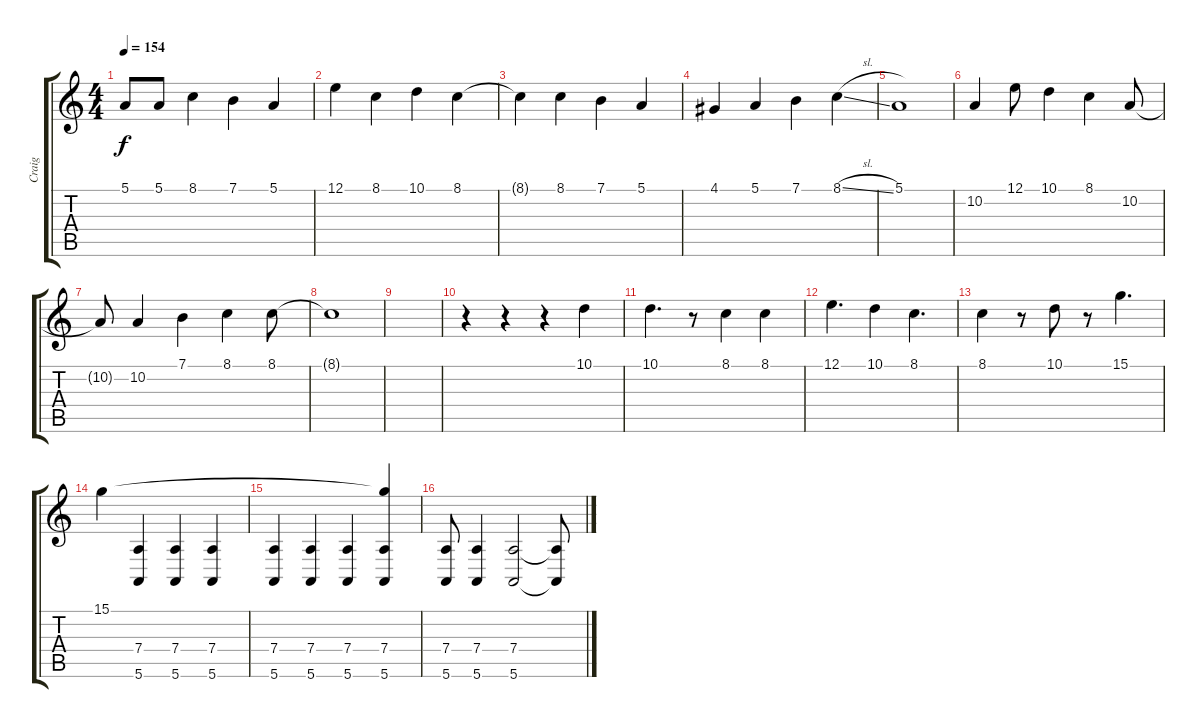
\track ("Craig " "Craig ") {instrument altosax}
\staff {score tabs}
\tuning (E4 B3 G3 D3 A2 E2) {hide}
\ts (4 4)
\tempo 154
\clef g2
\ks c
5.1{t}.8{dy f} 5.1.8 8.1.4 7.1.4 5.1.4 |
12.1.4 8.1.4 10.1.4 8.1.4 |
8.1{t}.4 8.1.4 7.1.4 5.1.4 |
4.1.4 5.1.4 7.1.4 8.1{sl}.4 |
5.1.1 |
10.2.4 12.1.8 10.1.4 8.1.4 10.2.8 |
10.2{t}.8 10.2.4 7.1.4 8.1.4 8.1.8 |
8.1{t}.1 |
|
r.4 r.4 r.4 10.1.4 |
10.1.4{d} r.8 8.1.4 8.1.4 |
12.1.4{d} 10.1.4 8.1.4{d} |
8.1.4 r.8 10.1.8 r.8 15.1.4{d} |
15.1.4 (7.4 5.6).4 (7.4 5.6).4 (7.4 5.6).4 |
(7.4 5.6).4 (7.4 5.6).4 (7.4 5.6).4 (15.1{t} 7.4 5.6).4 |
(7.4 5.6).8 (7.4 5.6).4 (7.4 5.6).2 (7.4{t} 5.6{t}).8
